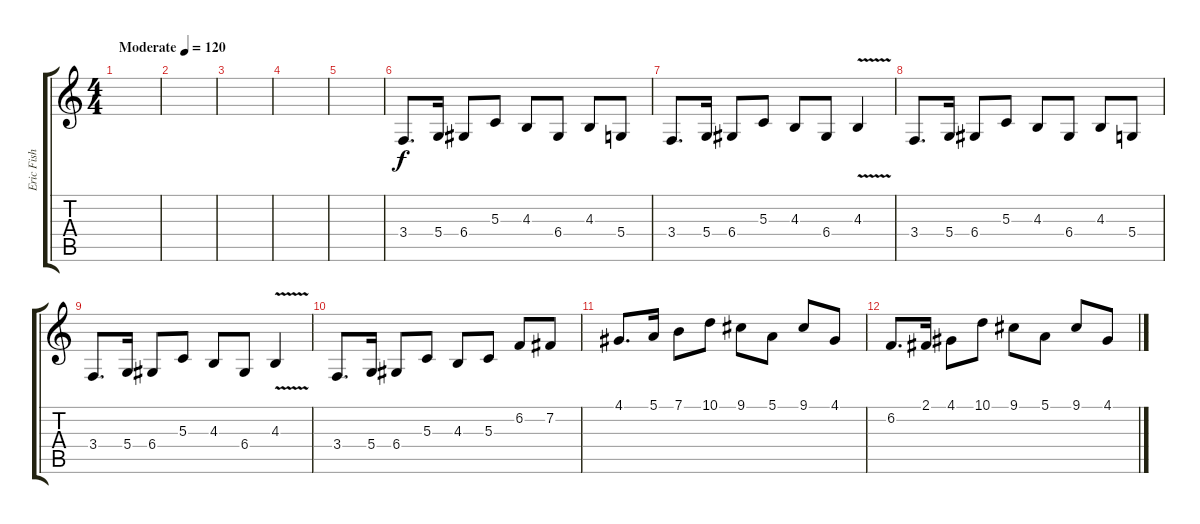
\track ("Eric Fish" "Eric Fish") {instrument flute}
\staff {score tabs}
\tuning (E4 B3 G3 D3 A2 E2) {hide}
\ts (4 4)
\tempo (120 "Moderate")
\tempo 135
\tempo (120 "Moderate")
\clef g2
\ks c
|
|
|
|
|
3.4.8{d} 5.4.16 6.4.8 5.3.8 4.3.8 6.4.8 4.3.8 5.4.8 |
3.4.8{d} 5.4.16 6.4.8 5.3.8 4.3.8 6.4.8 4.3{v}.4 |
3.4.8{d} 5.4.16 6.4.8 5.3.8 4.3.8 6.4.8 4.3.8 5.4.8 |
3.4.8{d} 5.4.16 6.4.8 5.3.8 4.3.8 6.4.8 4.3{v}.4 |
3.4.8{d} 5.4.16 6.4.8 5.3.8 4.3.8 5.3.8 6.2.8 7.2.8 |
4.1.8{d} 5.1.16 7.1.8 10.1.8 9.1.8 5.1.8 9.1.8 4.1.8 |
6.2.8{d} 2.1.16 4.1.8 10.1.8 9.1.8 5.1.8 9.1.8 4.1.8
